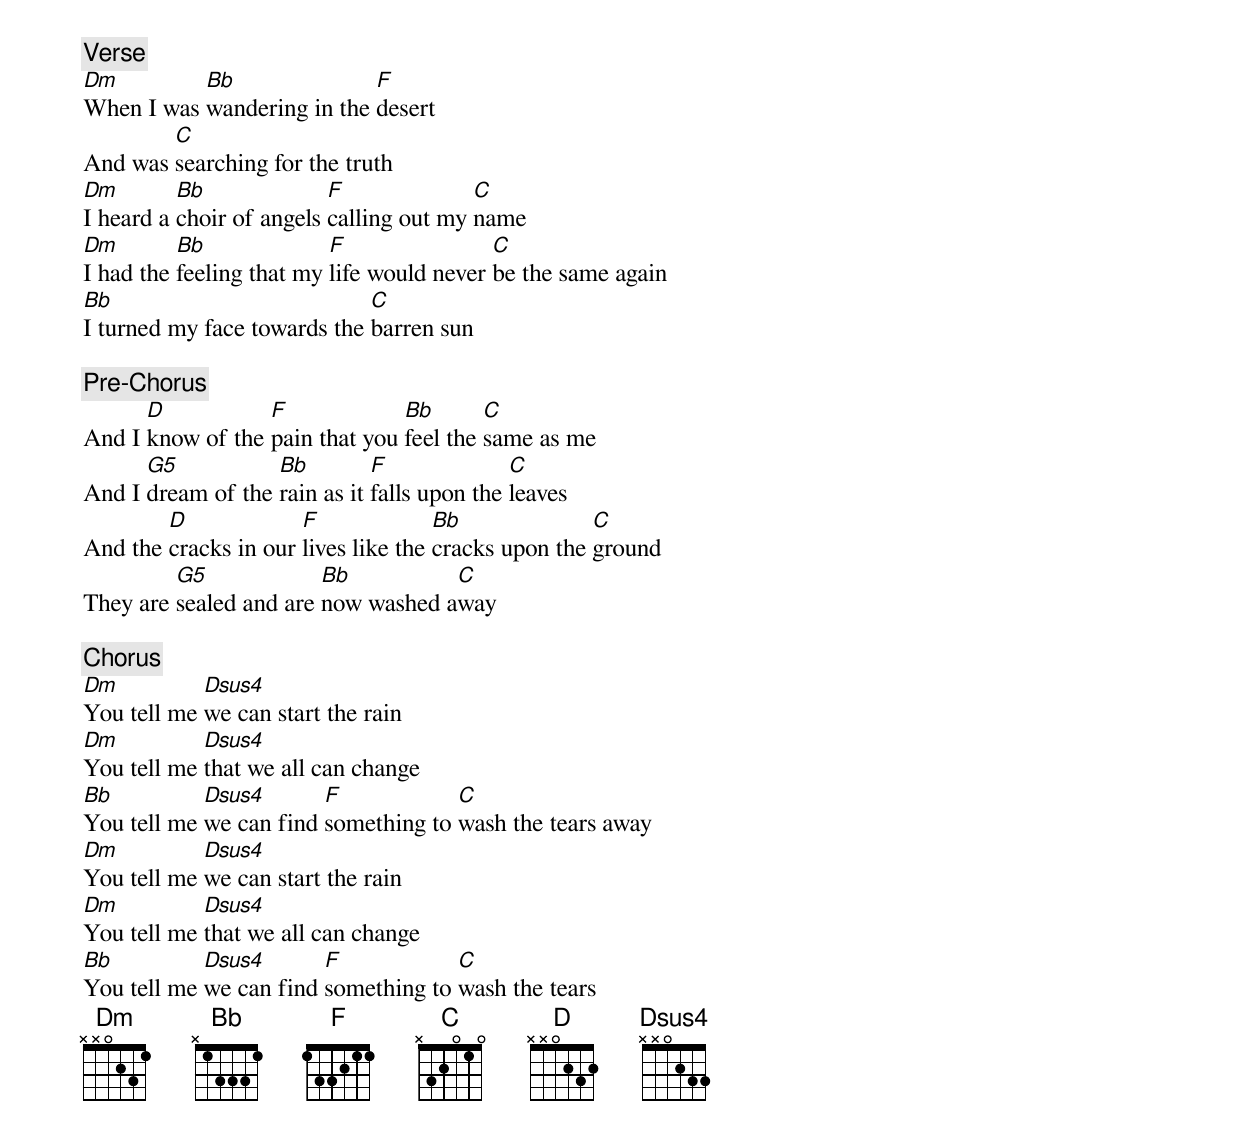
[Verse]
Dm         Bb               F
When I was wandering in the desert
        C
And was searching for the truth
Dm        Bb              F              C
I heard a choir of angels calling out my name
Dm        Bb              F                C
I had the feeling that my life would never be the same again
Bb                           C
I turned my face towards the barren sun

[Pre-Chorus]
      D           F             Bb       C
And I know of the pain that you feel the same as me
      G5           Bb         F              C
And I dream of the rain as it falls upon the leaves
        D             F              Bb              C
And the cracks in our lives like the cracks upon the ground
         G5             Bb          C
They are sealed and are now washed away

[Chorus]
Dm          Dsus4
You tell me we can start the rain
Dm          Dsus4
You tell me that we all can change
Bb          Dsus4       F            C
You tell me we can find something to wash the tears away
Dm          Dsus4
You tell me we can start the rain
Dm          Dsus4
You tell me that we all can change
Bb          Dsus4       F            C
You tell me we can find something to wash the tears
